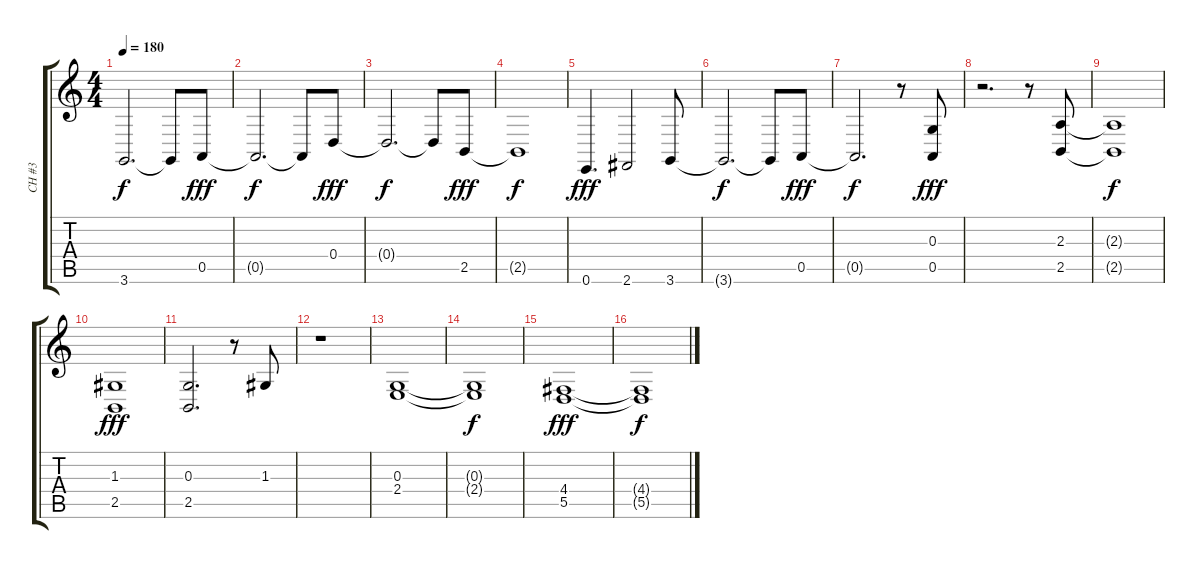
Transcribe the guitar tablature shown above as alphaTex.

\track ("CH #3" "CH #3") {instrument vibraphone}
\staff {score tabs}
\tuning (E4 B3 G3 D3 A2 E2) {hide}
\ts (4 4)
\tempo 180
\clef g2
\ks c
3.6{t}.2{d dy f} 3.6{t}.8 0.5.8{dy fff} |
0.5{t}.2{d dy f} 0.5{t}.8 0.4.8{dy fff} |
0.4{t}.2{d dy f} 0.4{t}.8 2.5.8{dy fff} |
2.5{t}.1{dy f} |
0.6.4{d dy fff} 2.6.2 3.6.8 |
3.6{t}.2{d dy f} 3.6{t}.8 0.5.8{dy fff} |
0.5{t}.2{d dy f} r.8 (0.3 0.5).8{dy fff} |
r.2{d} r.8 (2.3 2.5).8 |
(2.3{t} 2.5{t}).1{dy f} |
(1.3 2.5).1{dy fff} |
(0.3 2.5).2{d} r.8 1.3.8 |
r.1 |
(0.3 2.4).1 |
(0.3{t} 2.4{t}).1{dy f} |
(4.4 5.5).1{dy fff} |
(4.4{t} 5.5{t}).1{dy f}
